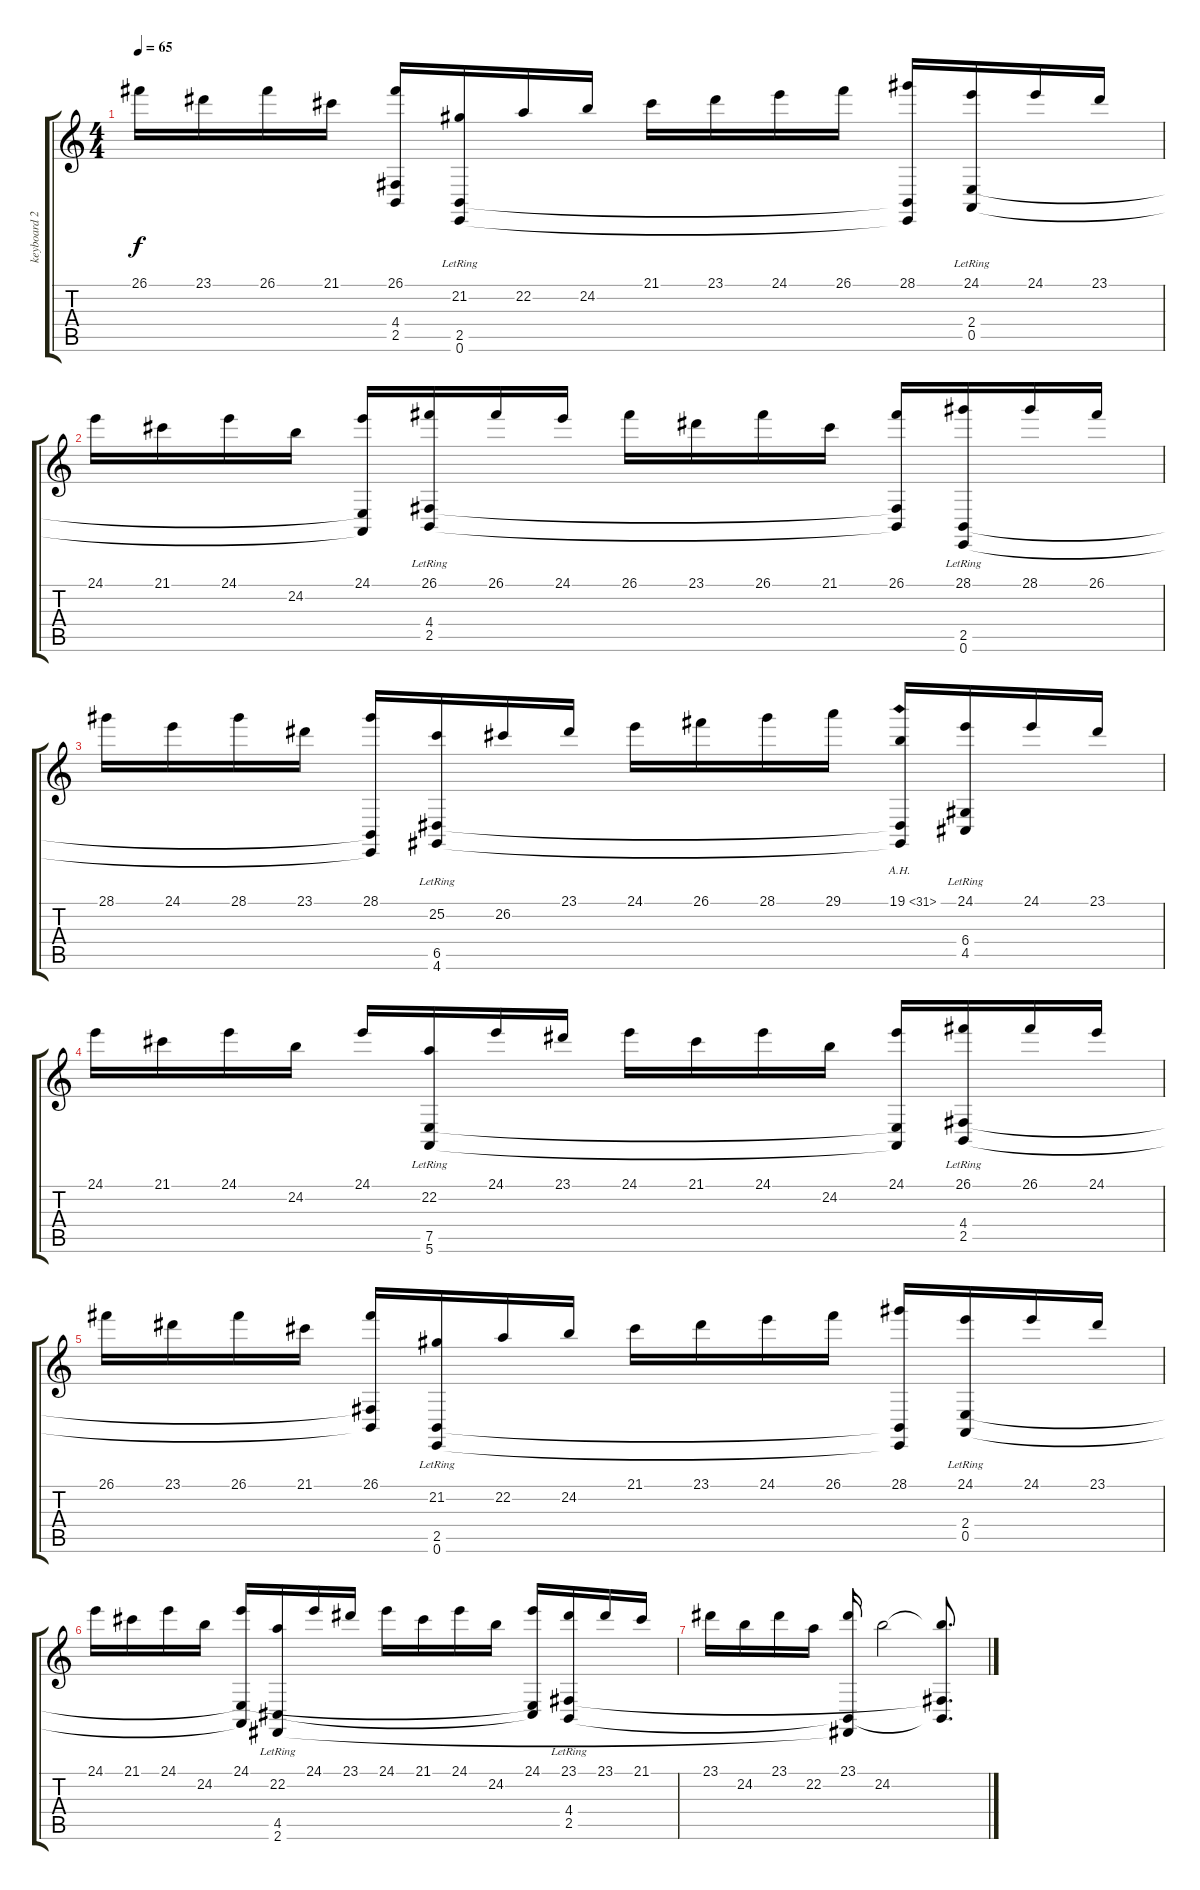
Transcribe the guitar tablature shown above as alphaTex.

\track ("keyboard 2" "keyboard 2") {instrument vibraphone}
\staff {score tabs}
\tuning (E4 B3 G3 D3 A2 E2) {hide}
\ts (4 4)
\tempo 65
\clef g2
\ks c
26.1.16{dy f} 23.1.16 26.1.16 21.1.16 (26.1 4.4{t} 2.5{t}).16 (21.2 2.5{lr} 0.6{lr}).16 22.2.16 24.2.16 21.1.16 23.1.16 24.1.16 26.1.16 (28.1 2.5{t} 0.6{t}).16 (24.1 2.4{lr} 0.5{lr}).16 24.1.16 23.1.16 |
24.1.16 21.1.16 24.1.16 24.2.16 (24.1 2.4{t} 0.5{t}).16 (26.1 4.4{lr} 2.5{lr}).16 26.1.16 24.1.16 26.1.16 23.1.16 26.1.16 21.1.16 (26.1 4.4{t} 2.5{t}).16 (28.1 2.5{lr} 0.6{lr}).16 28.1.16 26.1.16 |
28.1.16 24.1.16 28.1.16 23.1.16 (28.1 2.5{t} 0.6{t}).16 (25.2 6.5{lr} 4.6{lr}).16 26.2.16 23.1.16 24.1.16 26.1.16 28.1.16 29.1.16 (19.1{ah 12} 6.5{t} 4.6{t}).16 (24.1 6.4{lr} 4.5{lr}).16 24.1.16 23.1.16 |
24.1.16 21.1.16 24.1.16 24.2.16 24.1.16 (22.2 7.5{lr} 5.6{lr}).16 24.1.16 23.1.16 24.1.16 21.1.16 24.1.16 24.2.16 (24.1 7.5{t} 5.6{t}).16 (26.1 4.4{lr} 2.5{lr}).16 26.1.16 24.1.16 |
26.1.16 23.1.16 26.1.16 21.1.16 (26.1 4.4{t} 2.5{t}).16 (21.2 2.5{lr} 0.6{lr}).16 22.2.16 24.2.16 21.1.16 23.1.16 24.1.16 26.1.16 (28.1 2.5{t} 0.6{t}).16 (24.1 2.4{lr} 0.5{lr}).16 24.1.16 23.1.16 |
24.1.16 21.1.16 24.1.16 24.2.16 (24.1 2.4{t} 0.5{t}).16 (22.2 4.5{lr} 2.6{lr}).16 24.1.16 23.1.16 24.1.16 21.1.16 24.1.16 24.2.16 (24.1 2.4{t} 4.5{t}).16 (23.1 4.4{lr} 2.5{lr}).16 23.1.16 21.1.16 |
23.1.16 24.2.16 23.1.16 22.2.16 (23.1 2.5{t} 2.6{t}).16 24.2.2 (24.2{t} 4.4{t} 2.5{t}).8{d}
